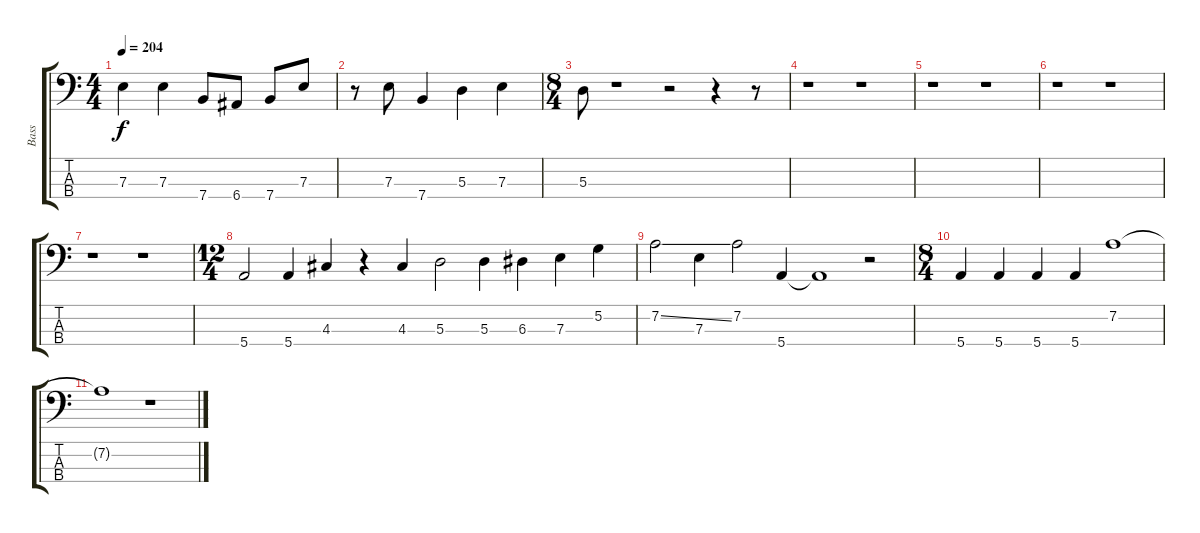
\track ("Bass" "Bass") {instrument electricbassfinger}
\staff {score tabs}
\tuning (G2 D2 A1 E1) {hide}
\ts (4 4)
\tempo 204
\clef f4
\ks c
7.3.4{dy f} 7.3.4 7.4.8 6.4.8 7.4.8 7.3.8 |
r.8 7.3.8 7.4.4 5.3.4 7.3.4 |
\ts (8 4)
5.3.8 r.1 r.2 r.4 r.8 |
r.1 r.1 |
r.1 r.1 |
r.1 r.1 |
r.1 r.1 |
\ts (12 4)
5.4.2 5.4.4 4.3.4 r.4 4.3.4 5.3.2 5.3.4 6.3.4 7.3.4 5.2.4 |
7.2{ss}.2 7.3.4 7.2.2 5.4.4 5.4{t}.1 r.2 |
\ts (8 4)
5.4.4 5.4.4 5.4.4 5.4.4 7.2.1 |
7.2{t}.1 r.1
